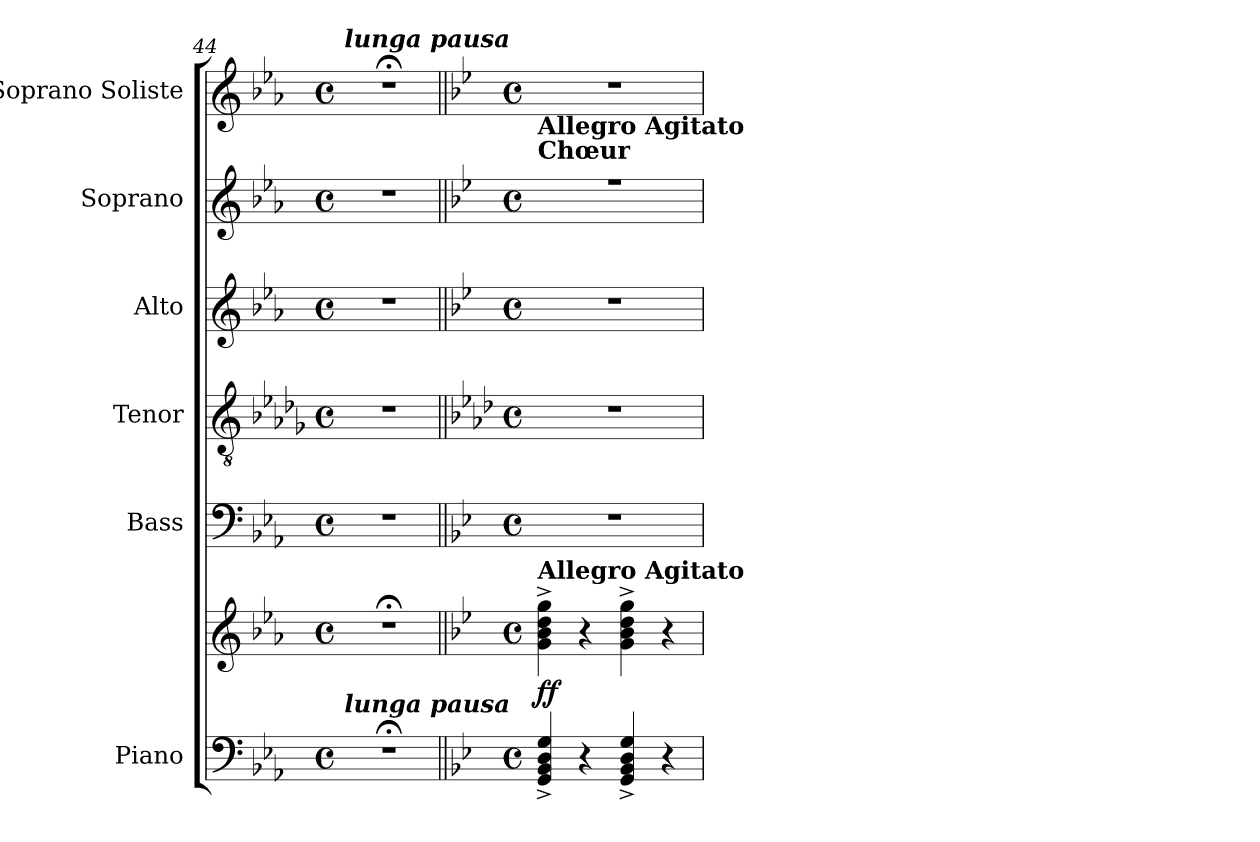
**kern	**kern	**dynam	**kern	**kern	**kern	**kern	**kern
*part6	*part6	*part6	*part5	*part4	*part3	*part2	*part1
*staff7	*staff6	*staff6/7	*staff5	*staff4	*staff3	*staff2	*staff1
*I"Piano	*	*	*I"Bass	*I"Tenor	*I"Alto	*I"Soprano	*I"Soprano Soliste
*I'Pno.	*	*	*I'B.	*I'T.	*I'A.	*I'S.	*
*clefF4	*clefG2	*	*clefF4	*clefGv2	*clefG2	*clefG2	*clefG2
*	*	*	*	*ITrd8c14	*	*	*
*k[b-e-a-]	*k[b-e-a-]	*	*k[b-e-a-]	*k[b-e-a-d-g-]	*k[b-e-a-]	*k[b-e-a-]	*k[b-e-a-]
*M4/4	*M4/4	*	*M4/4	*M4/4	*M4/4	*M4/4	*M4/4
*met(c)	*met(c)	*	*met(c)	*met(c)	*met(c)	*met(c)	*met(c)
=44	=44	=44	=44	=44	=44	=44	=44
!	!	!	!	!	!	!	!LO:TX:a:Bi:t=lunga pausa
!LO:TX:a:Bi:t=lunga pausa	!	!	!	!	!	!	!
1r;<	1r;<	.	1r	1r	1r	1r	1r;<
!!LO:PB:g=z
=45||	=45||	=45||	=45||	=45||	=45||	=45||	=45||
*k[b-e-]	*k[b-e-]	*	*k[b-e-]	*k[b-e-a-d-]	*k[b-e-]	*k[b-e-]	*k[b-e-]
*M4/4	*M4/4	*	*M4/4	*M4/4	*M4/4	*M4/4	*M4/4
*met(c)	*met(c)	*	*met(c)	*met(c)	*met(c)	*met(c)	*met(c)
*	*MM160	*	*	*	*	*	*MM160
*	*	*	*	*	*^	*^	*
!	!	!	!	!	!	!	!	!	!LO:TX:b:B:t=Allegro Agitato
!	!	!	!	!	!	!	!	!	!LO:TX:b:B:t=Chœur
!	!LO:TX:a:B:t=Allegro Agitato	!	!	!	!	!	!	!	!
!	!	!LO:DY:b	!	!	!	!	!	!	!
4GG/^ 4BB-/^ 4D/^ 4G/^	4g\^ 4b-\^ 4dd\^ 4gg\^	ff	1r	1r	1r	1B-yy	1r	1b-yy	1r
4r	4r	.	.	.	.	.	.	.	.
4GG/^ 4BB-/^ 4D/^ 4G/^	4g\^ 4b-\^ 4dd\^ 4gg\^	.	.	.	.	.	.	.	.
4r	4r	.	.	.	.	.	.	.	.
*	*	*	*	*	*v	*v	*	*	*
*	*	*	*	*	*	*v	*v	*
=	=	=	=	=	=	=	=
*-	*-	*-	*-	*-	*-	*-	*-
